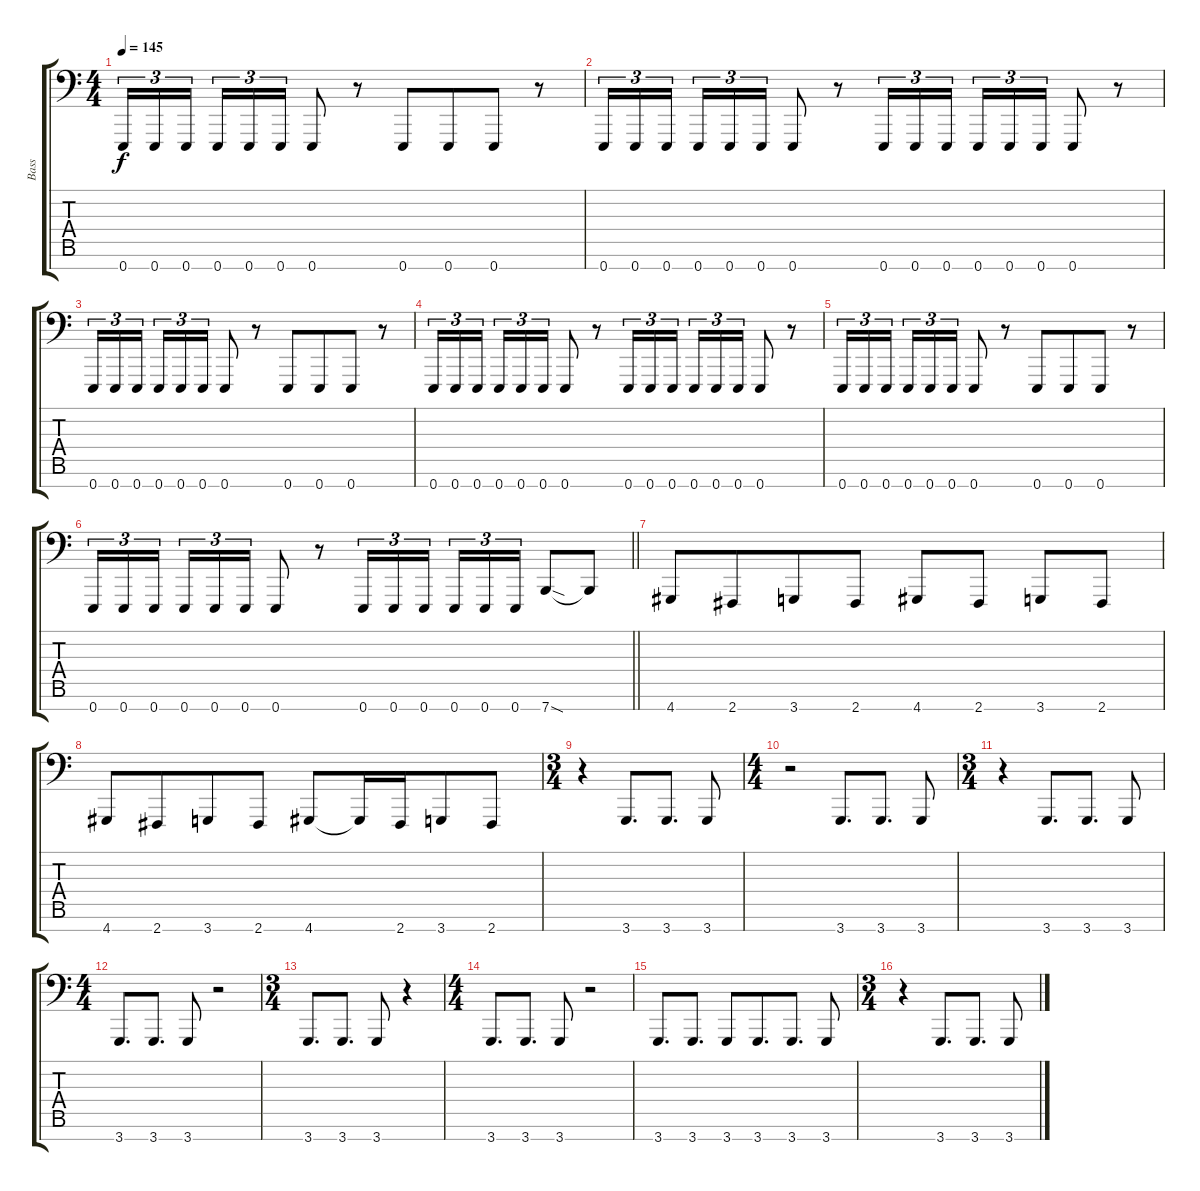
\track ("Bass" "Bass") {instrument electricbassfinger}
\staff {score tabs}
\tuning (B2 Gb2 E2 B1 E1 B0 E0) {hide}
\ts (4 4)
\tempo 145
\clef f4
\ks c
0.7.16{tu (3 2) dy f} 0.7.16{tu (3 2) beam merge} 0.7.16{tu (3 2) beam splitsecondary} 0.7.16{tu (3 2) beam merge} 0.7.16{tu (3 2)} 0.7.16{tu (3 2)} 0.7.8 r.8{beam merge} 0.7.8{beam merge} 0.7.8{beam merge} 0.7.8{beam merge} r.8 |
0.7.16{tu (3 2)} 0.7.16{tu (3 2) beam merge} 0.7.16{tu (3 2) beam splitsecondary} 0.7.16{tu (3 2) beam merge} 0.7.16{tu (3 2)} 0.7.16{tu (3 2)} 0.7.8 r.8 0.7.16{tu (3 2)} 0.7.16{tu (3 2) beam merge} 0.7.16{tu (3 2) beam splitsecondary} 0.7.16{tu (3 2) beam merge} 0.7.16{tu (3 2)} 0.7.16{tu (3 2)} 0.7.8{beam merge} r.8 |
0.7.16{tu (3 2)} 0.7.16{tu (3 2) beam merge} 0.7.16{tu (3 2) beam splitsecondary} 0.7.16{tu (3 2) beam merge} 0.7.16{tu (3 2)} 0.7.16{tu (3 2)} 0.7.8 r.8{beam merge} 0.7.8{beam merge} 0.7.8{beam merge} 0.7.8{beam merge} r.8 |
0.7.16{tu (3 2)} 0.7.16{tu (3 2) beam merge} 0.7.16{tu (3 2) beam splitsecondary} 0.7.16{tu (3 2) beam merge} 0.7.16{tu (3 2)} 0.7.16{tu (3 2)} 0.7.8 r.8 0.7.16{tu (3 2)} 0.7.16{tu (3 2) beam merge} 0.7.16{tu (3 2) beam splitsecondary} 0.7.16{tu (3 2) beam merge} 0.7.16{tu (3 2)} 0.7.16{tu (3 2)} 0.7.8{beam merge} r.8 |
0.7.16{tu (3 2)} 0.7.16{tu (3 2) beam merge} 0.7.16{tu (3 2) beam splitsecondary} 0.7.16{tu (3 2) beam merge} 0.7.16{tu (3 2)} 0.7.16{tu (3 2)} 0.7.8 r.8{beam merge} 0.7.8{beam merge} 0.7.8{beam merge} 0.7.8{beam merge} r.8 |
\barLineRight lightlight
0.7.16{tu (3 2)} 0.7.16{tu (3 2) beam merge} 0.7.16{tu (3 2) beam splitsecondary} 0.7.16{tu (3 2) beam merge} 0.7.16{tu (3 2)} 0.7.16{tu (3 2)} 0.7.8 r.8 0.7.16{tu (3 2)} 0.7.16{tu (3 2) beam merge} 0.7.16{tu (3 2) beam splitsecondary} 0.7.16{tu (3 2) beam merge} 0.7.16{tu (3 2)} 0.7.16{tu (3 2)} 7.7{sod}.8{beam merge} 7.7{t}.8 |
\section ("" "")
4.7.8{beam merge} 2.7.8{beam merge} 3.7.8{beam merge} 2.7.8 4.7.8{beam merge} 2.7.8 3.7.8{beam merge} 2.7.8 |
4.7.8{beam merge} 2.7.8{beam merge} 3.7.8{beam merge} 2.7.8 4.7.8{beam merge} 4.7{t}.16 2.7.16{beam merge} 3.7.8{beam merge} 2.7.8 |
\ts (3 4)
r.4{beam merge} 3.7.8{d beam merge} 3.7.8{d} 3.7.8 |
\ts (4 4)
r.2{beam merge} 3.7.8{d} 3.7.8{d} 3.7.8 |
\ts (3 4)
r.4{beam merge} 3.7.8{d beam merge} 3.7.8{d} 3.7.8 |
\ts (4 4)
3.7.8{d beam merge} 3.7.8{d} 3.7.8{beam merge} r.2 |
\ts (3 4)
3.7.8{d beam merge} 3.7.8{d} 3.7.8{beam merge} r.4 |
\ts (4 4)
3.7.8{d beam merge} 3.7.8{d} 3.7.8 r.2 |
3.7.8{d beam merge} 3.7.8{d} 3.7.8{beam merge} 3.7.8{d} 3.7.8{d} 3.7.8 |
\ts (3 4)
r.4{beam merge} 3.7.8{d beam merge} 3.7.8{d} 3.7.8
